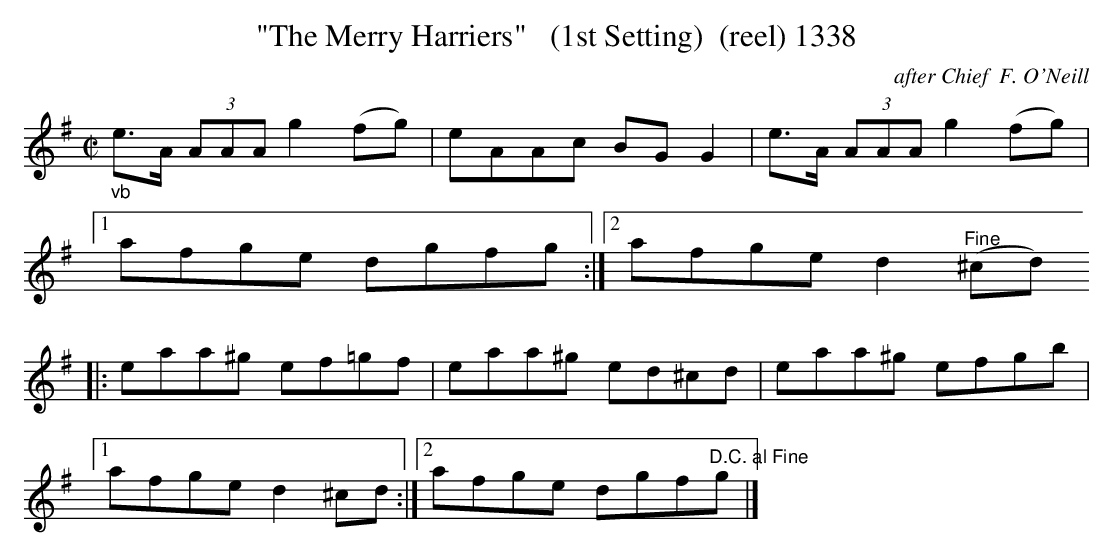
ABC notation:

X:1
T:"The Merry Harriers"   (1st Setting)  (reel) 1338
C:after Chief  F. O'Neill
BRENNAN July 2003 (HTTP://WWW.SOSYOURMOM.COM)
M:C|
L:1/8
K:G
"_vb"e3/2A/2  (3AAA g2(fg)|eAAc BG G2|e3/2A/2  (3AAA g2(fg)|
[1afge dgfg:|[2afge d2"^Fine"(^cd)
|:eaa^g ef=gf|eaa^g ed^cd|eaa^g efgb|
[1afge d2^cd:|[2afge dgf"^D.C. al Fine"g|]
